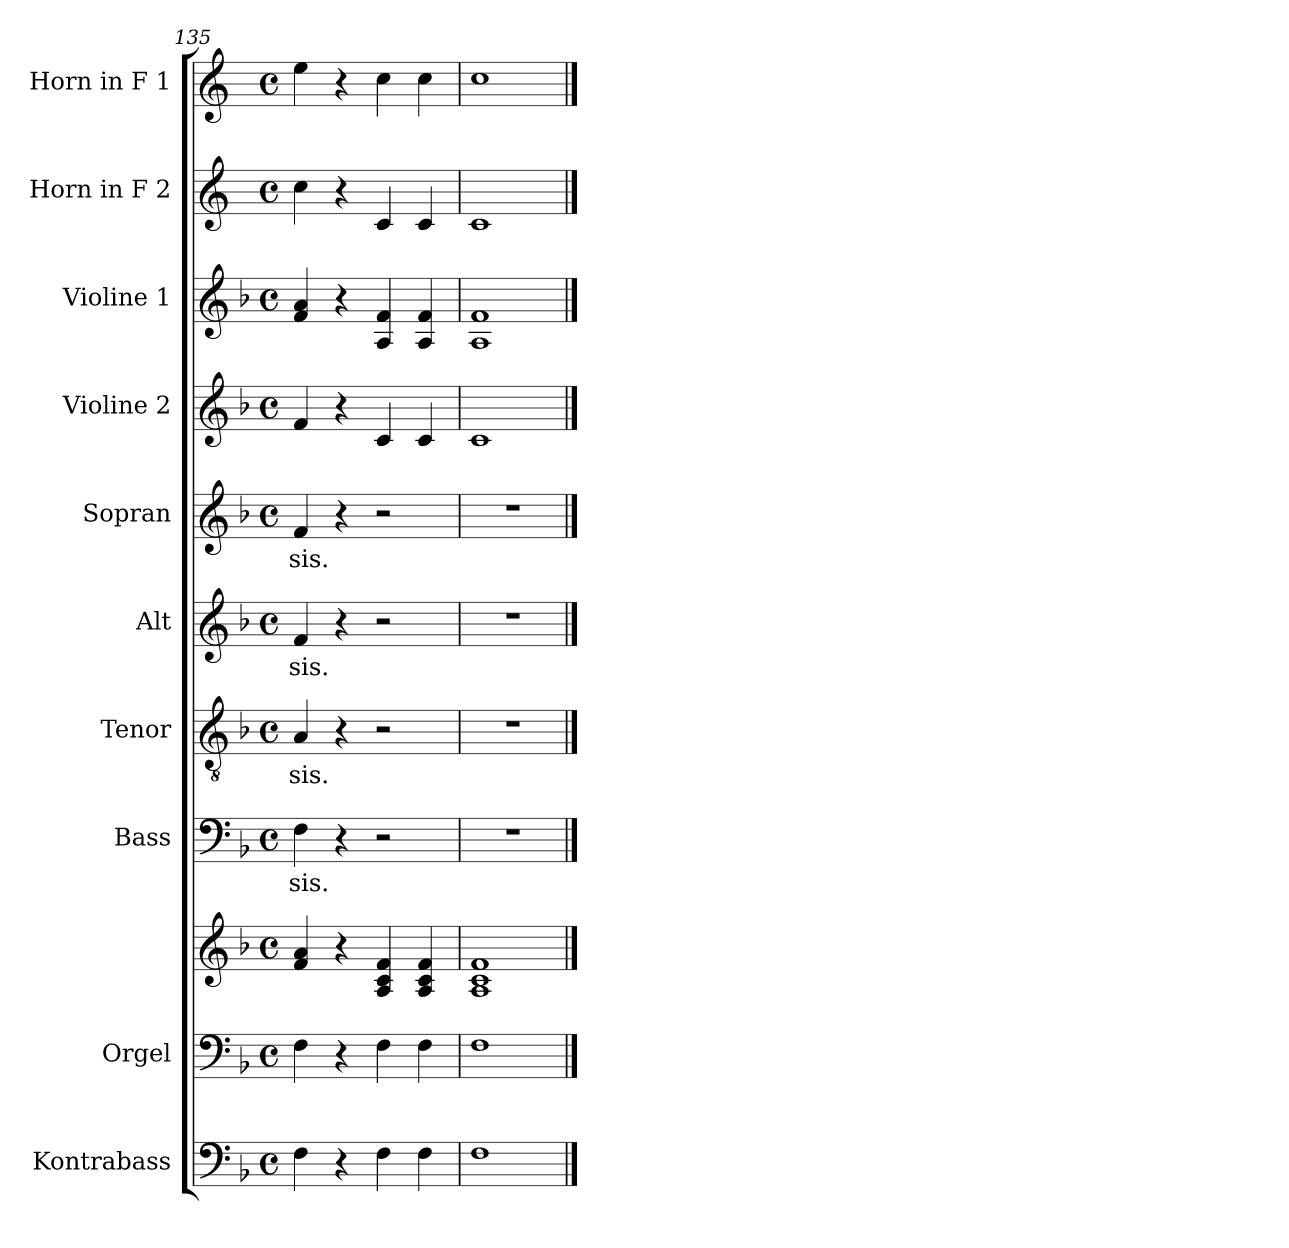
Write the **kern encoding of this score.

**kern	**kern	**kern	**kern	**text	**kern	**text	**kern	**text	**kern	**text	**kern	**kern	**kern	**kern
*part10	*part9	*part9	*part8	*part8	*part7	*part7	*part6	*part6	*part5	*part5	*part4	*part3	*part2	*part1
*staff11	*staff10	*staff9	*staff8	*staff8	*staff7	*staff7	*staff6	*staff6	*staff5	*staff5	*staff4	*staff3	*staff2	*staff1
*I"Kontrabass	*I"Orgel	*	*I"Bass	*	*I"Tenor	*	*I"Alt	*	*I"Sopran	*	*I"Violine 2	*I"Violine 1	*I"Horn in F 2	*I"Horn in F 1
*I'Kb.	*	*	*I'B.	*	*I'T.	*	*I'A.	*	*I'S.	*	*I'Vl. 2	*I'Vl. 1	*	*
*clefF4	*clefF4	*clefG2	*clefF4	*	*clefGv2	*	*clefG2	*	*clefG2	*	*clefG2	*clefG2	*clefG2	*clefG2
*ITrd7c12	*	*	*	*	*	*	*	*	*	*	*	*	*ITrd4c7	*ITrd4c7
*k[b-]	*k[b-]	*k[b-]	*k[b-]	*	*k[b-]	*	*k[b-]	*	*k[b-]	*	*k[b-]	*k[b-]	*k[b-]	*k[b-]
*F:	*F:	*F:	*F:	*	*F:	*	*F:	*	*F:	*	*F:	*F:	*F:	*F:
*M4/4	*M4/4	*M4/4	*M4/4	*	*M4/4	*	*M4/4	*	*M4/4	*	*M4/4	*M4/4	*M4/4	*M4/4
*met(c)	*met(c)	*met(c)	*met(c)	*	*met(c)	*	*met(c)	*	*met(c)	*	*met(c)	*met(c)	*met(c)	*met(c)
=135	=135	=135	=135	=135	=135	=135	=135	=135	=135	=135	=135	=135	=135	=135
!	!	!	!	!LO:LY:b	!	!LO:LY:b	!	!LO:LY:b	!	!LO:LY:b	!	!	!	!
4FF\	4F\	4f/ 4a/	4F\	-sis.	4A/	-sis.	4f/	-sis.	4f/	-sis.	4f/	4f/ 4a/	4f\	4a\
4r	4r	4r	4r	.	4r	.	4r	.	4r	.	4r	4r	4r	4r
4FF\	4F\	4A/ 4c/ 4f/	2r	.	2r	.	2r	.	2r	.	4c/	4A/ 4f/	4F/	4f\
4FF\	4F\	4A/ 4c/ 4f/	.	.	.	.	.	.	.	.	4c/	4A/ 4f/	4F/	4f\
=136	=136	=136	=136	=136	=136	=136	=136	=136	=136	=136	=136	=136	=136	=136
1FF	1F	1A 1c 1f	1r	.	1r	.	1r	.	1r	.	1c	1A 1f	1F	1f
==	==	==	==	==	==	==	==	==	==	==	==	==	==	==
*-	*-	*-	*-	*-	*-	*-	*-	*-	*-	*-	*-	*-	*-	*-
